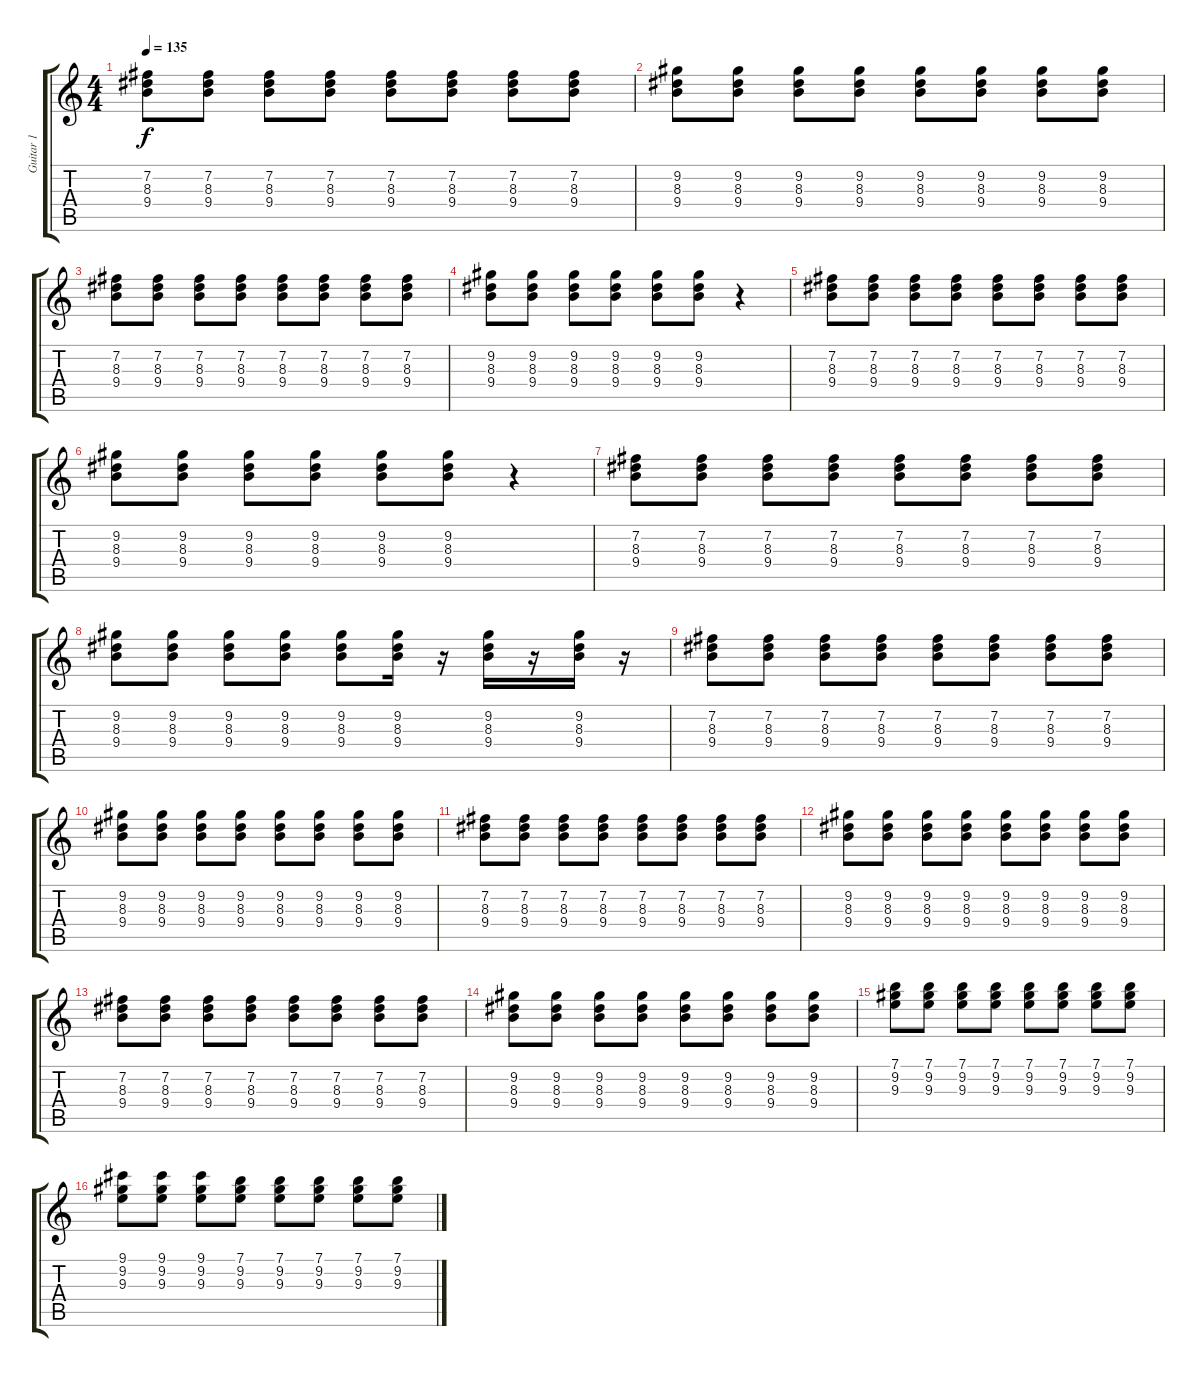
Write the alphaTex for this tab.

\track ("Guitar 1" "Guitar 1") {instrument overdrivenguitar}
\staff {score tabs}
\tuning (E4 B3 G3 D3 A2 E2) {hide}
\ts (4 4)
\tempo 135
\clef g2
\ks c
(7.2 8.3 9.4).8{dy f instrument overdrivenguitar} (7.2 8.3 9.4).8 (7.2 8.3 9.4).8 (7.2 8.3 9.4).8 (7.2 8.3 9.4).8 (7.2 8.3 9.4).8 (7.2 8.3 9.4).8 (7.2 8.3 9.4).8 |
(9.2 8.3 9.4).8 (9.2 8.3 9.4).8 (9.2 8.3 9.4).8 (9.2 8.3 9.4).8 (9.2 8.3 9.4).8 (9.2 8.3 9.4).8 (9.2 8.3 9.4).8 (9.2 8.3 9.4).8 |
(7.2 8.3 9.4).8 (7.2 8.3 9.4).8 (7.2 8.3 9.4).8 (7.2 8.3 9.4).8 (7.2 8.3 9.4).8 (7.2 8.3 9.4).8 (7.2 8.3 9.4).8 (7.2 8.3 9.4).8 |
(9.2 8.3 9.4).8 (9.2 8.3 9.4).8 (9.2 8.3 9.4).8 (9.2 8.3 9.4).8 (9.2 8.3 9.4).8 (9.2 8.3 9.4).8 r.4 |
(7.2 8.3 9.4).8{volume 14 balance 16} (7.2 8.3 9.4).8 (7.2 8.3 9.4).8 (7.2 8.3 9.4).8 (7.2 8.3 9.4).8 (7.2 8.3 9.4).8 (7.2 8.3 9.4).8 (7.2 8.3 9.4).8 |
(9.2 8.3 9.4).8 (9.2 8.3 9.4).8 (9.2 8.3 9.4).8 (9.2 8.3 9.4).8 (9.2 8.3 9.4).8 (9.2 8.3 9.4).8 r.4 |
(7.2 8.3 9.4).8 (7.2 8.3 9.4).8 (7.2 8.3 9.4).8 (7.2 8.3 9.4).8 (7.2 8.3 9.4).8 (7.2 8.3 9.4).8 (7.2 8.3 9.4).8 (7.2 8.3 9.4).8 |
(9.2 8.3 9.4).8 (9.2 8.3 9.4).8 (9.2 8.3 9.4).8 (9.2 8.3 9.4).8 (9.2 8.3 9.4).8 (9.2 8.3 9.4).16 r.16 (9.2 8.3 9.4).16 r.16 (9.2 8.3 9.4).16 r.16 |
(7.2 8.3 9.4).8 (7.2 8.3 9.4).8 (7.2 8.3 9.4).8 (7.2 8.3 9.4).8 (7.2 8.3 9.4).8 (7.2 8.3 9.4).8 (7.2 8.3 9.4).8 (7.2 8.3 9.4).8 |
(9.2 8.3 9.4).8 (9.2 8.3 9.4).8 (9.2 8.3 9.4).8 (9.2 8.3 9.4).8 (9.2 8.3 9.4).8 (9.2 8.3 9.4).8 (9.2 8.3 9.4).8 (9.2 8.3 9.4).8 |
(7.2 8.3 9.4).8 (7.2 8.3 9.4).8 (7.2 8.3 9.4).8 (7.2 8.3 9.4).8 (7.2 8.3 9.4).8 (7.2 8.3 9.4).8 (7.2 8.3 9.4).8 (7.2 8.3 9.4).8 |
(9.2 8.3 9.4).8 (9.2 8.3 9.4).8 (9.2 8.3 9.4).8 (9.2 8.3 9.4).8 (9.2 8.3 9.4).8 (9.2 8.3 9.4).8 (9.2 8.3 9.4).8 (9.2 8.3 9.4).8 |
(7.2 8.3 9.4).8 (7.2 8.3 9.4).8 (7.2 8.3 9.4).8 (7.2 8.3 9.4).8 (7.2 8.3 9.4).8 (7.2 8.3 9.4).8 (7.2 8.3 9.4).8 (7.2 8.3 9.4).8 |
(9.2 8.3 9.4).8 (9.2 8.3 9.4).8 (9.2 8.3 9.4).8 (9.2 8.3 9.4).8 (9.2 8.3 9.4).8 (9.2 8.3 9.4).8 (9.2 8.3 9.4).8 (9.2 8.3 9.4).8 |
(7.1 9.2 9.3).8 (7.1 9.2 9.3).8 (7.1 9.2 9.3).8 (7.1 9.2 9.3).8 (7.1 9.2 9.3).8 (7.1 9.2 9.3).8 (7.1 9.2 9.3).8 (7.1 9.2 9.3).8 |
(9.1 9.2 9.3).8 (9.1 9.2 9.3).8 (9.1 9.2 9.3).8 (7.1 9.2 9.3).8 (7.1 9.2 9.3).8 (7.1 9.2 9.3).8 (7.1 9.2 9.3).8 (7.1 9.2 9.3).8
